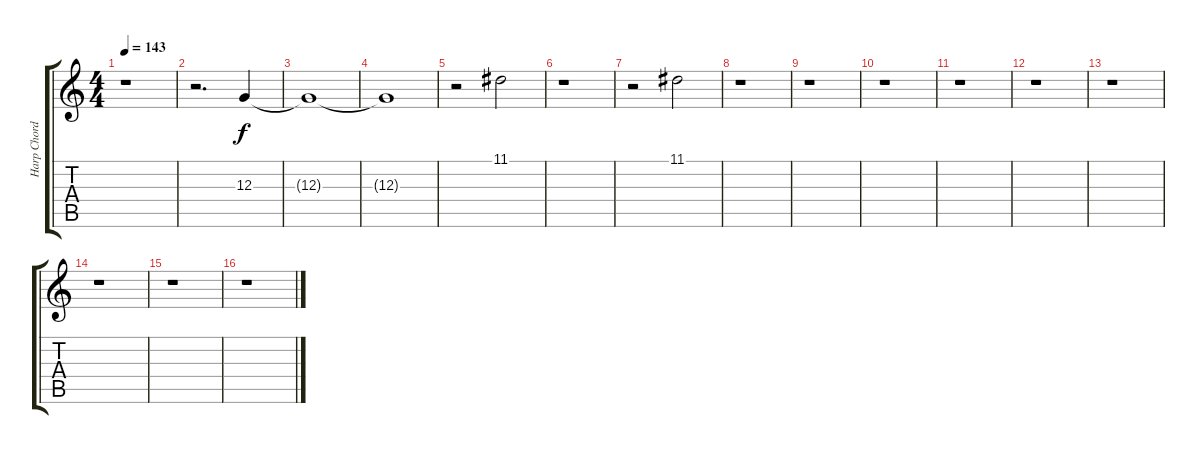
\track ("Harp Chords" "Harp Chord") {instrument orchestralharp}
\staff {score tabs}
\tuning (E4 B3 G3 D3 A2 E2) {hide}
\ts (4 4)
\tempo 143
\clef g2
\ks c
r.1{dy f} |
r.2{d instrument tubularbells} 12.3.4{instrument tubularbells} |
12.3{t}.1 |
12.3{t}.1 |
r.2 11.1.2{instrument tubularbells} |
r.1 |
r.2 11.1.2{instrument tubularbells} |
r.1{instrument orchestralharp} |
r.1 |
r.1 |
r.1 |
r.1 |
r.1 |
r.1 |
r.1 |
r.1
